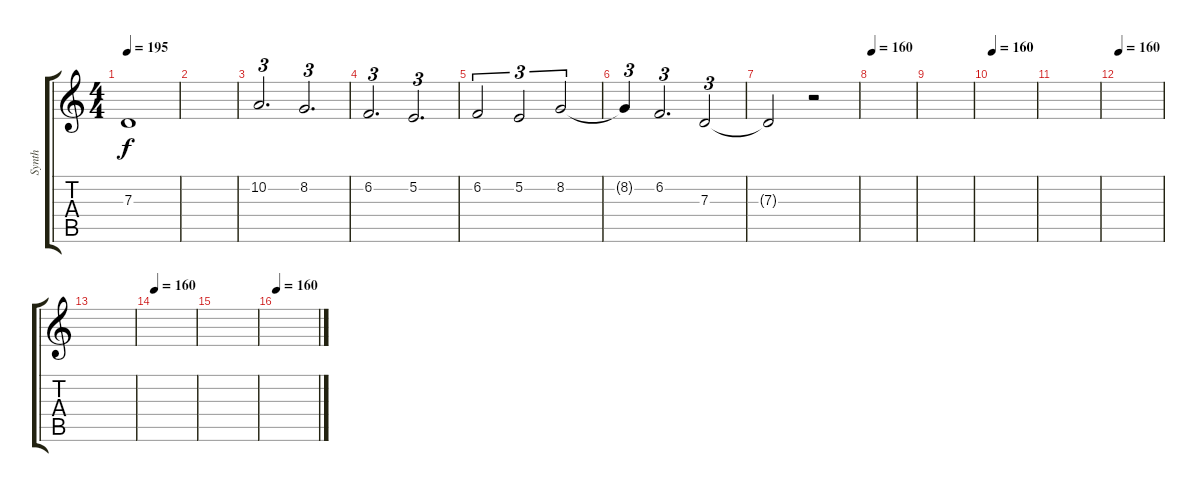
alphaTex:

\track ("Synth" "Synth") {instrument fx4atmosphere bank 255}
\staff {score tabs}
\tuning (E4 B3 G3 D3 A2 D2) {hide}
\ts (4 4)
\tempo 195
\clef g2
\ks c
7.3.1{dy f} |
|
10.2.2{d tu (3 2)} 8.2.2{d tu (3 2)} |
6.2.2{d tu (3 2)} 5.2.2{d tu (3 2)} |
6.2.2{tu (3 2)} 5.2.2{tu (3 2)} 8.2.2{tu (3 2)} |
8.2{t}.4{tu (3 2)} 6.2.2{d tu (3 2)} 7.3.2{tu (3 2)} |
7.3{t}.2 r.2 |
\tempo 160
|
|
\tempo 160
|
|
\tempo 160
|
|
\tempo 160
|
|
\tempo 160
